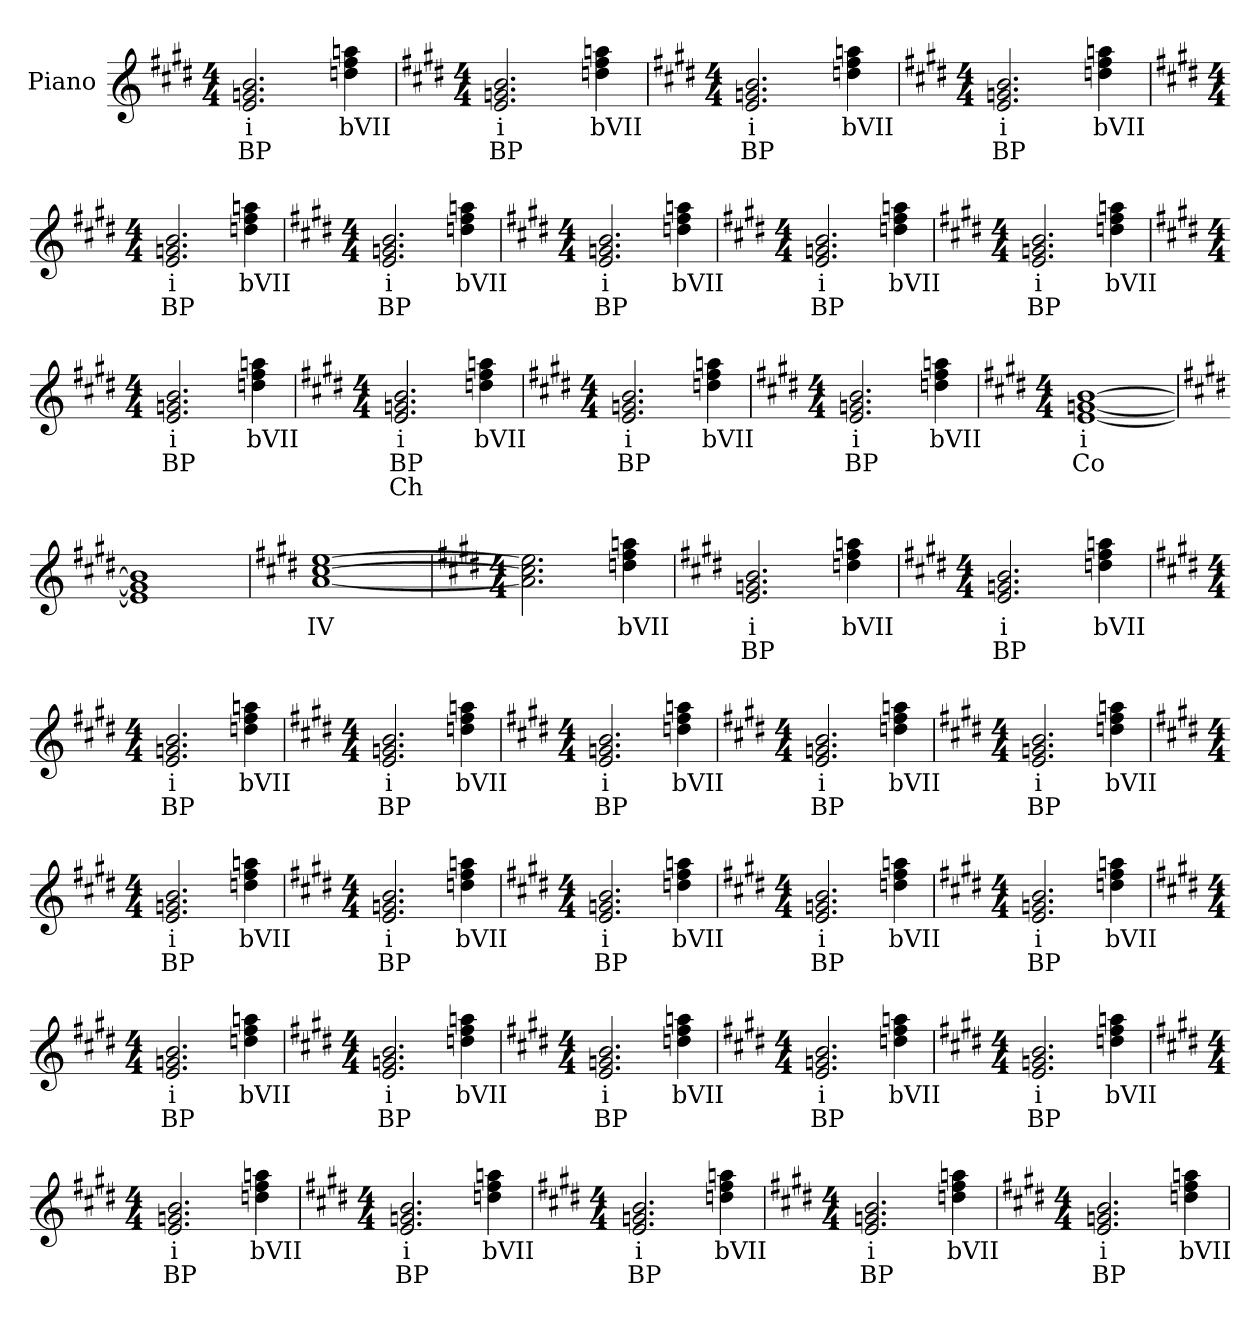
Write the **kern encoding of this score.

**kern	**text	**text	**text
*part1	*part1	*part1	*part1
*staff1	*staff1	*staff1	*staff1
*I"Piano	*	*	*
*I'Pno	*	*	*
*k[f#c#g#d#]	*	*	*
*E:	*	*	*
*M4/4	*	*	*
=	=	=	=
2.e 2.gn 2.b	i	BP	.
4ddn 4ff# 4aan	bVII	.	.
=	=	=	=
*k[f#c#g#d#]	*	*	*
*E:	*	*	*
*M4/4	*	*	*
2.e 2.gn 2.b	i	BP	.
4ddn 4ff# 4aan	bVII	.	.
=	=	=	=
*k[f#c#g#d#]	*	*	*
*E:	*	*	*
*M4/4	*	*	*
2.e 2.gn 2.b	i	BP	.
4ddn 4ff# 4aan	bVII	.	.
=	=	=	=
*k[f#c#g#d#]	*	*	*
*E:	*	*	*
*M4/4	*	*	*
2.e 2.gn 2.b	i	BP	.
4ddn 4ff# 4aan	bVII	.	.
=	=	=	=
*k[f#c#g#d#]	*	*	*
*E:	*	*	*
*M4/4	*	*	*
2.e 2.gn 2.b	i	BP	.
4ddn 4ff# 4aan	bVII	.	.
=	=	=	=
*k[f#c#g#d#]	*	*	*
*E:	*	*	*
*M4/4	*	*	*
2.e 2.gn 2.b	i	BP	.
4ddn 4ff# 4aan	bVII	.	.
=	=	=	=
*k[f#c#g#d#]	*	*	*
*E:	*	*	*
*M4/4	*	*	*
2.e 2.gn 2.b	i	BP	.
4ddn 4ff# 4aan	bVII	.	.
=	=	=	=
*k[f#c#g#d#]	*	*	*
*E:	*	*	*
*M4/4	*	*	*
2.e 2.gn 2.b	i	BP	.
4ddn 4ff# 4aan	bVII	.	.
=	=	=	=
*k[f#c#g#d#]	*	*	*
*E:	*	*	*
*M4/4	*	*	*
2.e 2.gn 2.b	i	BP	.
4ddn 4ff# 4aan	bVII	.	.
=	=	=	=
*k[f#c#g#d#]	*	*	*
*E:	*	*	*
*M4/4	*	*	*
2.e 2.gn 2.b	i	BP	.
4ddn 4ff# 4aan	bVII	.	.
=	=	=	=
*k[f#c#g#d#]	*	*	*
*E:	*	*	*
*M4/4	*	*	*
2.e 2.gn 2.b	i	BP	Ch
4ddn 4ff# 4aan	bVII	.	.
=	=	=	=
*k[f#c#g#d#]	*	*	*
*E:	*	*	*
*M4/4	*	*	*
2.e 2.gn 2.b	i	BP	.
4ddn 4ff# 4aan	bVII	.	.
=	=	=	=
*k[f#c#g#d#]	*	*	*
*E:	*	*	*
*M4/4	*	*	*
2.e 2.gn 2.b	i	BP	.
4ddn 4ff# 4aan	bVII	.	.
=	=	=	=
*k[f#c#g#d#]	*	*	*
*E:	*	*	*
*M4/4	*	*	*
[1e [1gn [1b	i	Co	.
=	=	=	=
*k[f#c#g#d#]	*	*	*
*E:	*	*	*
1e] 1gn] 1b]	.	.	.
=	=	=	=
*k[f#c#g#d#]	*	*	*
*E:	*	*	*
[1a [1cc# [1ee	IV	.	.
=	=	=	=
*k[f#c#g#d#]	*	*	*
*E:	*	*	*
*M4/4	*	*	*
2.a] 2.cc#] 2.ee]	.	.	.
4ddn 4ff# 4aan	bVII	.	.
=	=	=	=
*k[f#c#g#d#]	*	*	*
*E:	*	*	*
2.e 2.gn 2.b	i	BP	.
4ddn 4ff# 4aan	bVII	.	.
=	=	=	=
*k[f#c#g#d#]	*	*	*
*E:	*	*	*
*M4/4	*	*	*
2.e 2.gn 2.b	i	BP	.
4ddn 4ff# 4aan	bVII	.	.
=	=	=	=
*k[f#c#g#d#]	*	*	*
*E:	*	*	*
*M4/4	*	*	*
2.e 2.gn 2.b	i	BP	.
4ddn 4ff# 4aan	bVII	.	.
=	=	=	=
*k[f#c#g#d#]	*	*	*
*E:	*	*	*
*M4/4	*	*	*
2.e 2.gn 2.b	i	BP	.
4ddn 4ff# 4aan	bVII	.	.
=	=	=	=
*k[f#c#g#d#]	*	*	*
*E:	*	*	*
*M4/4	*	*	*
2.e 2.gn 2.b	i	BP	.
4ddn 4ff# 4aan	bVII	.	.
=	=	=	=
*k[f#c#g#d#]	*	*	*
*E:	*	*	*
*M4/4	*	*	*
2.e 2.gn 2.b	i	BP	.
4ddn 4ff# 4aan	bVII	.	.
=	=	=	=
*k[f#c#g#d#]	*	*	*
*E:	*	*	*
*M4/4	*	*	*
2.e 2.gn 2.b	i	BP	.
4ddn 4ff# 4aan	bVII	.	.
=	=	=	=
*k[f#c#g#d#]	*	*	*
*E:	*	*	*
*M4/4	*	*	*
2.e 2.gn 2.b	i	BP	.
4ddn 4ff# 4aan	bVII	.	.
=	=	=	=
*k[f#c#g#d#]	*	*	*
*E:	*	*	*
*M4/4	*	*	*
2.e 2.gn 2.b	i	BP	.
4ddn 4ff# 4aan	bVII	.	.
=	=	=	=
*k[f#c#g#d#]	*	*	*
*E:	*	*	*
*M4/4	*	*	*
2.e 2.gn 2.b	i	BP	.
4ddn 4ff# 4aan	bVII	.	.
=	=	=	=
*k[f#c#g#d#]	*	*	*
*E:	*	*	*
*M4/4	*	*	*
2.e 2.gn 2.b	i	BP	.
4ddn 4ff# 4aan	bVII	.	.
=	=	=	=
*k[f#c#g#d#]	*	*	*
*E:	*	*	*
*M4/4	*	*	*
2.e 2.gn 2.b	i	BP	.
4ddn 4ff# 4aan	bVII	.	.
=	=	=	=
*k[f#c#g#d#]	*	*	*
*E:	*	*	*
*M4/4	*	*	*
2.e 2.gn 2.b	i	BP	.
4ddn 4ff# 4aan	bVII	.	.
=	=	=	=
*k[f#c#g#d#]	*	*	*
*E:	*	*	*
*M4/4	*	*	*
2.e 2.gn 2.b	i	BP	.
4ddn 4ff# 4aan	bVII	.	.
=	=	=	=
*k[f#c#g#d#]	*	*	*
*E:	*	*	*
*M4/4	*	*	*
2.e 2.gn 2.b	i	BP	.
4ddn 4ff# 4aan	bVII	.	.
=	=	=	=
*k[f#c#g#d#]	*	*	*
*E:	*	*	*
*M4/4	*	*	*
2.e 2.gn 2.b	i	BP	.
4ddn 4ff# 4aan	bVII	.	.
=	=	=	=
*k[f#c#g#d#]	*	*	*
*E:	*	*	*
*M4/4	*	*	*
2.e 2.gn 2.b	i	BP	.
4ddn 4ff# 4aan	bVII	.	.
=	=	=	=
*k[f#c#g#d#]	*	*	*
*E:	*	*	*
*M4/4	*	*	*
2.e 2.gn 2.b	i	BP	.
4ddn 4ff# 4aan	bVII	.	.
=	=	=	=
*k[f#c#g#d#]	*	*	*
*E:	*	*	*
*M4/4	*	*	*
2.e 2.gn 2.b	i	BP	.
4ddn 4ff# 4aan	bVII	.	.
=	=	=	=
*k[f#c#g#d#]	*	*	*
*E:	*	*	*
*M4/4	*	*	*
2.e 2.gn 2.b	i	BP	.
4ddn 4ff# 4aan	bVII	.	.
=	=	=	=
*k[f#c#g#d#]	*	*	*
*E:	*	*	*
*M4/4	*	*	*
2.e 2.gn 2.b	i	BP	.
4ddn 4ff# 4aan	bVII	.	.
=	=	=	=
*k[f#c#g#d#]	*	*	*
*E:	*	*	*
*M4/4	*	*	*
2.e 2.gn 2.b	i	BP	.
4ddn 4ff# 4aan	bVII	.	.
=	=	=	=
*-	*-	*-	*-
